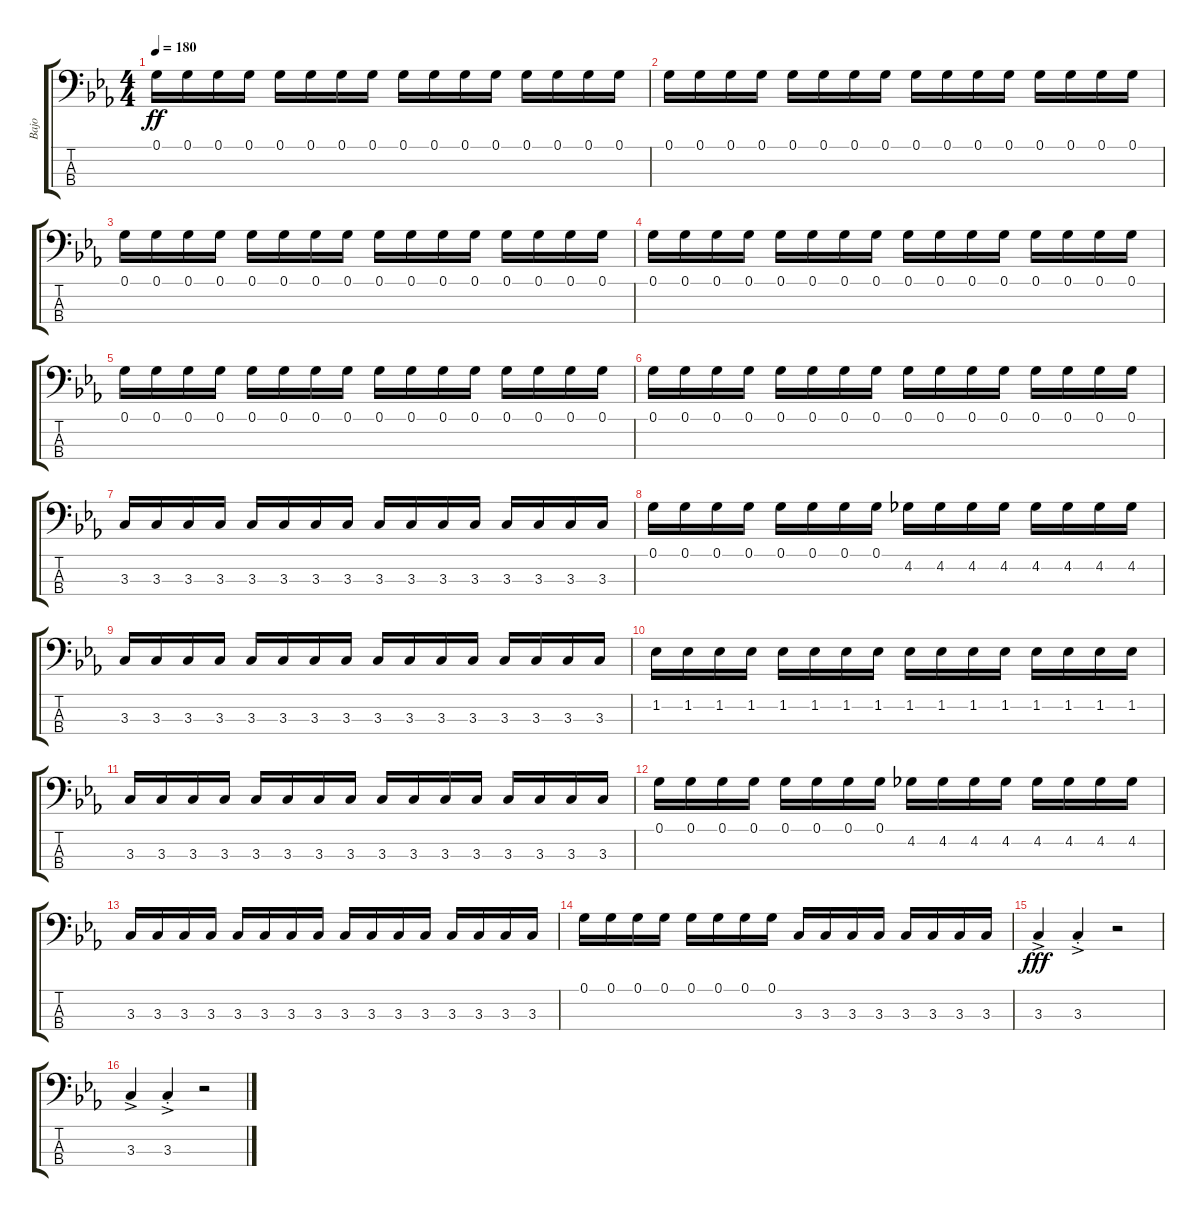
\track ("Bajo " "Bajo ") {instrument electricbassfinger}
\staff {score tabs}
\tuning (G2 D2 A1 E1) {hide}
\ts (4 4)
\tempo 180
\clef f4
\ks eb
0.1.16{dy ff} 0.1.16 0.1.16 0.1.16 0.1.16 0.1.16 0.1.16 0.1.16 0.1.16 0.1.16 0.1.16 0.1.16 0.1.16 0.1.16 0.1.16 0.1.16 |
0.1.16 0.1.16 0.1.16 0.1.16 0.1.16 0.1.16 0.1.16 0.1.16 0.1.16 0.1.16 0.1.16 0.1.16 0.1.16 0.1.16 0.1.16 0.1.16 |
0.1.16 0.1.16 0.1.16 0.1.16 0.1.16 0.1.16 0.1.16 0.1.16 0.1.16 0.1.16 0.1.16 0.1.16 0.1.16 0.1.16 0.1.16 0.1.16 |
0.1.16 0.1.16 0.1.16 0.1.16 0.1.16 0.1.16 0.1.16 0.1.16 0.1.16 0.1.16 0.1.16 0.1.16 0.1.16 0.1.16 0.1.16 0.1.16 |
0.1.16 0.1.16 0.1.16 0.1.16 0.1.16 0.1.16 0.1.16 0.1.16 0.1.16 0.1.16 0.1.16 0.1.16 0.1.16 0.1.16 0.1.16 0.1.16 |
0.1.16 0.1.16 0.1.16 0.1.16 0.1.16 0.1.16 0.1.16 0.1.16 0.1.16 0.1.16 0.1.16 0.1.16 0.1.16 0.1.16 0.1.16 0.1.16 |
3.3.16 3.3.16 3.3.16 3.3.16 3.3.16 3.3.16 3.3.16 3.3.16 3.3.16 3.3.16 3.3.16 3.3.16 3.3.16 3.3.16 3.3.16 3.3.16 |
0.1.16 0.1.16 0.1.16 0.1.16 0.1.16 0.1.16 0.1.16 0.1.16 4.2.16 4.2.16 4.2.16 4.2.16 4.2.16 4.2.16 4.2.16 4.2.16 |
3.3.16 3.3.16 3.3.16 3.3.16 3.3.16 3.3.16 3.3.16 3.3.16 3.3.16 3.3.16 3.3.16 3.3.16 3.3.16 3.3.16 3.3.16 3.3.16 |
1.2.16 1.2.16 1.2.16 1.2.16 1.2.16 1.2.16 1.2.16 1.2.16 1.2.16 1.2.16 1.2.16 1.2.16 1.2.16 1.2.16 1.2.16 1.2.16 |
3.3.16 3.3.16 3.3.16 3.3.16 3.3.16 3.3.16 3.3.16 3.3.16 3.3.16 3.3.16 3.3.16 3.3.16 3.3.16 3.3.16 3.3.16 3.3.16 |
0.1.16 0.1.16 0.1.16 0.1.16 0.1.16 0.1.16 0.1.16 0.1.16 4.2.16 4.2.16 4.2.16 4.2.16 4.2.16 4.2.16 4.2.16 4.2.16 |
3.3.16 3.3.16 3.3.16 3.3.16 3.3.16 3.3.16 3.3.16 3.3.16 3.3.16 3.3.16 3.3.16 3.3.16 3.3.16 3.3.16 3.3.16 3.3.16 |
0.1.16 0.1.16 0.1.16 0.1.16 0.1.16 0.1.16 0.1.16 0.1.16 3.3.16 3.3.16 3.3.16 3.3.16 3.3.16 3.3.16 3.3.16 3.3.16 |
3.3{ac}.4{dy fff} 3.3{ac st}.4 r.2 |
3.3{ac}.4 3.3{ac st}.4 r.2
